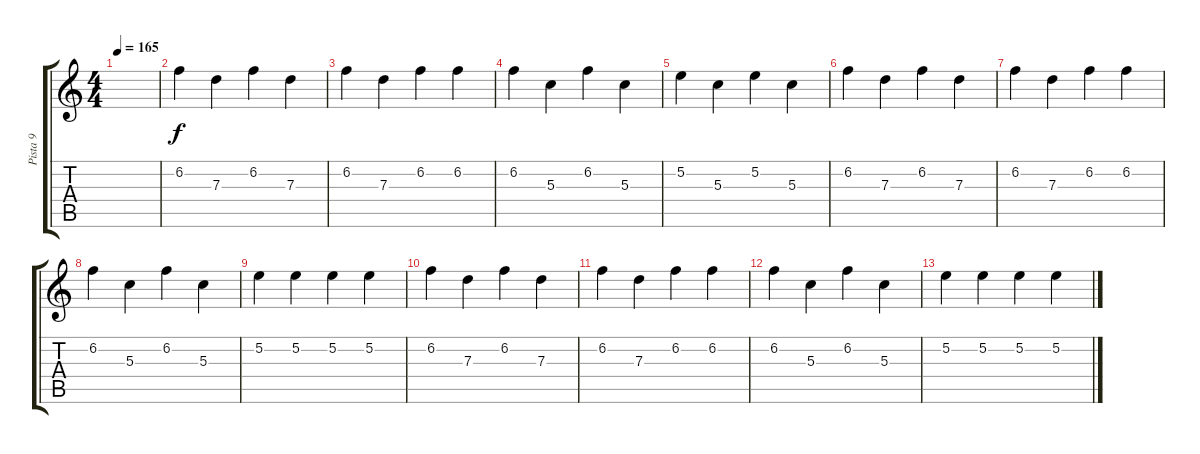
\track ("Pista 9" "Pista 9") {instrument distortionguitar}
\staff {score tabs}
\tuning (E4 B3 G3 D3 A2 E2) {hide}
\ts (4 4)
\tempo 165
\clef g2
\ks c
|
6.2.4 7.3.4 6.2.4 7.3.4 |
6.2.4 7.3.4 6.2.4 6.2.4 |
6.2.4 5.3.4 6.2.4 5.3.4 |
5.2.4 5.3.4 5.2.4 5.3.4 |
6.2.4 7.3.4 6.2.4 7.3.4 |
6.2.4 7.3.4 6.2.4 6.2.4 |
6.2.4 5.3.4 6.2.4 5.3.4 |
5.2.4 5.2.4 5.2.4 5.2.4 |
6.2.4 7.3.4 6.2.4 7.3.4 |
6.2.4 7.3.4 6.2.4 6.2.4 |
6.2.4 5.3.4 6.2.4 5.3.4 |
5.2.4 5.2.4 5.2.4 5.2.4
